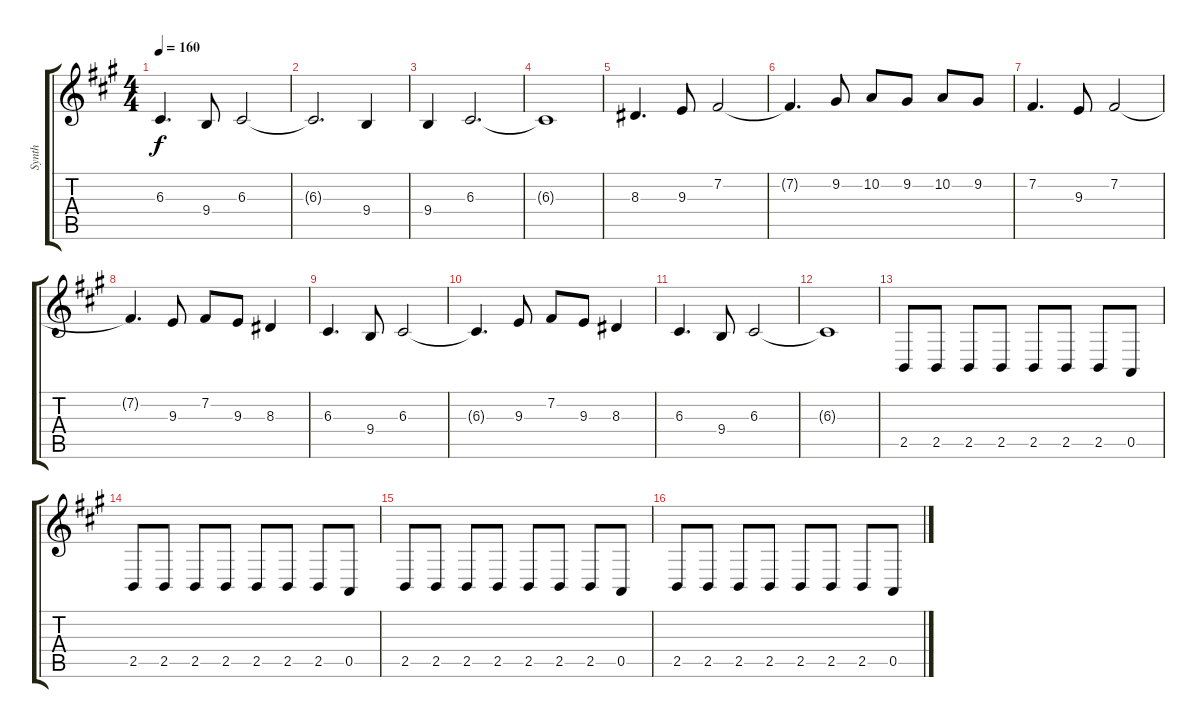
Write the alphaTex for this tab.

\track ("Synth" "Synth") {instrument lead2sawtooth}
\staff {score tabs}
\tuning (E4 B3 G3 D3 A2 E2) {hide}
\ts (4 4)
\tempo 160
\clef g2
\ks a
6.3.4{d dy f} 9.4.8 6.3.2 |
6.3{t}.2{d} 9.4.4 |
9.4.4 6.3.2{d} |
6.3{t}.1 |
8.3.4{d} 9.3.8 7.2.2 |
7.2{t}.4{d} 9.2.8 10.2.8 9.2.8 10.2.8 9.2.8 |
7.2.4{d} 9.3.8 7.2.2 |
7.2{t}.4{d} 9.3.8 7.2.8 9.3.8 8.3.4 |
6.3.4{d} 9.4.8 6.3.2 |
6.3{t}.4{d} 9.3.8 7.2.8 9.3.8 8.3.4 |
6.3.4{d} 9.4.8 6.3.2 |
6.3{t}.1 |
2.5.8 2.5.8 2.5.8 2.5.8 2.5.8 2.5.8 2.5.8 0.5.8 |
2.5.8 2.5.8 2.5.8 2.5.8 2.5.8 2.5.8 2.5.8 0.5.8 |
2.5.8 2.5.8 2.5.8 2.5.8 2.5.8 2.5.8 2.5.8 0.5.8 |
2.5.8 2.5.8 2.5.8 2.5.8 2.5.8 2.5.8 2.5.8 0.5.8
